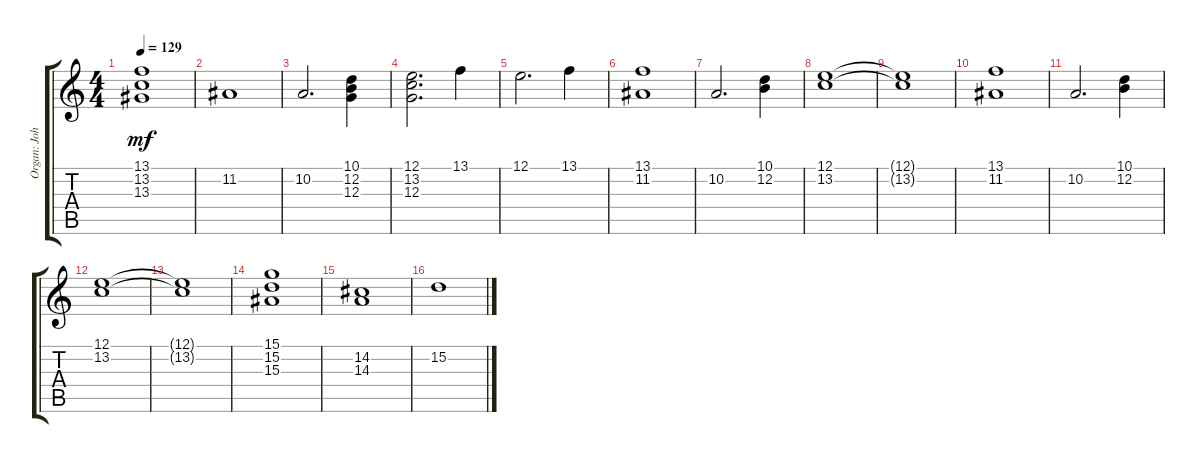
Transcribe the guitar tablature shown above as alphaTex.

\track ("Organ: John" "Organ: Joh") {instrument rockorgan}
\staff {score tabs}
\tuning (E4 B3 G3 D3 A2 E2) {hide}
\ts (4 4)
\tempo 129
\clef g2
\ks c
(13.1 13.2 13.3).1{dy mf} |
11.2.1 |
10.2.2{d} (10.1 12.2 12.3).4 |
(12.1 13.2 12.3).2{d} 13.1.4 |
12.1.2{d} 13.1.4 |
(13.1 11.2).1 |
10.2.2{d} (10.1 12.2).4 |
(12.1 13.2).1 |
(12.1{t} 13.2{t}).1 |
(13.1 11.2).1 |
10.2.2{d} (10.1 12.2).4 |
(12.1 13.2).1 |
(12.1{t} 13.2{t}).1 |
(15.1 15.2 15.3).1 |
(14.2 14.3).1 |
15.2.1
